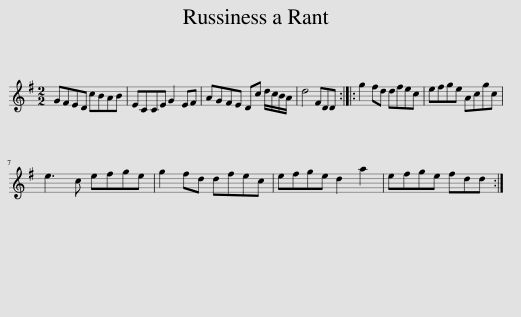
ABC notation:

X:1
L:1/8
M:2/2
I:linebreak $
K:G
V:1 treble
V:1
 GFED cBAB | ECCE G2 EF | AGFE Dc d/c/B/A/ | d4 FDD :: g2 fd dfec | %5
 efge Acgc |$ e3 c efge | g2 fd dfec | efge d2 a2 | efge fdd :| %10
